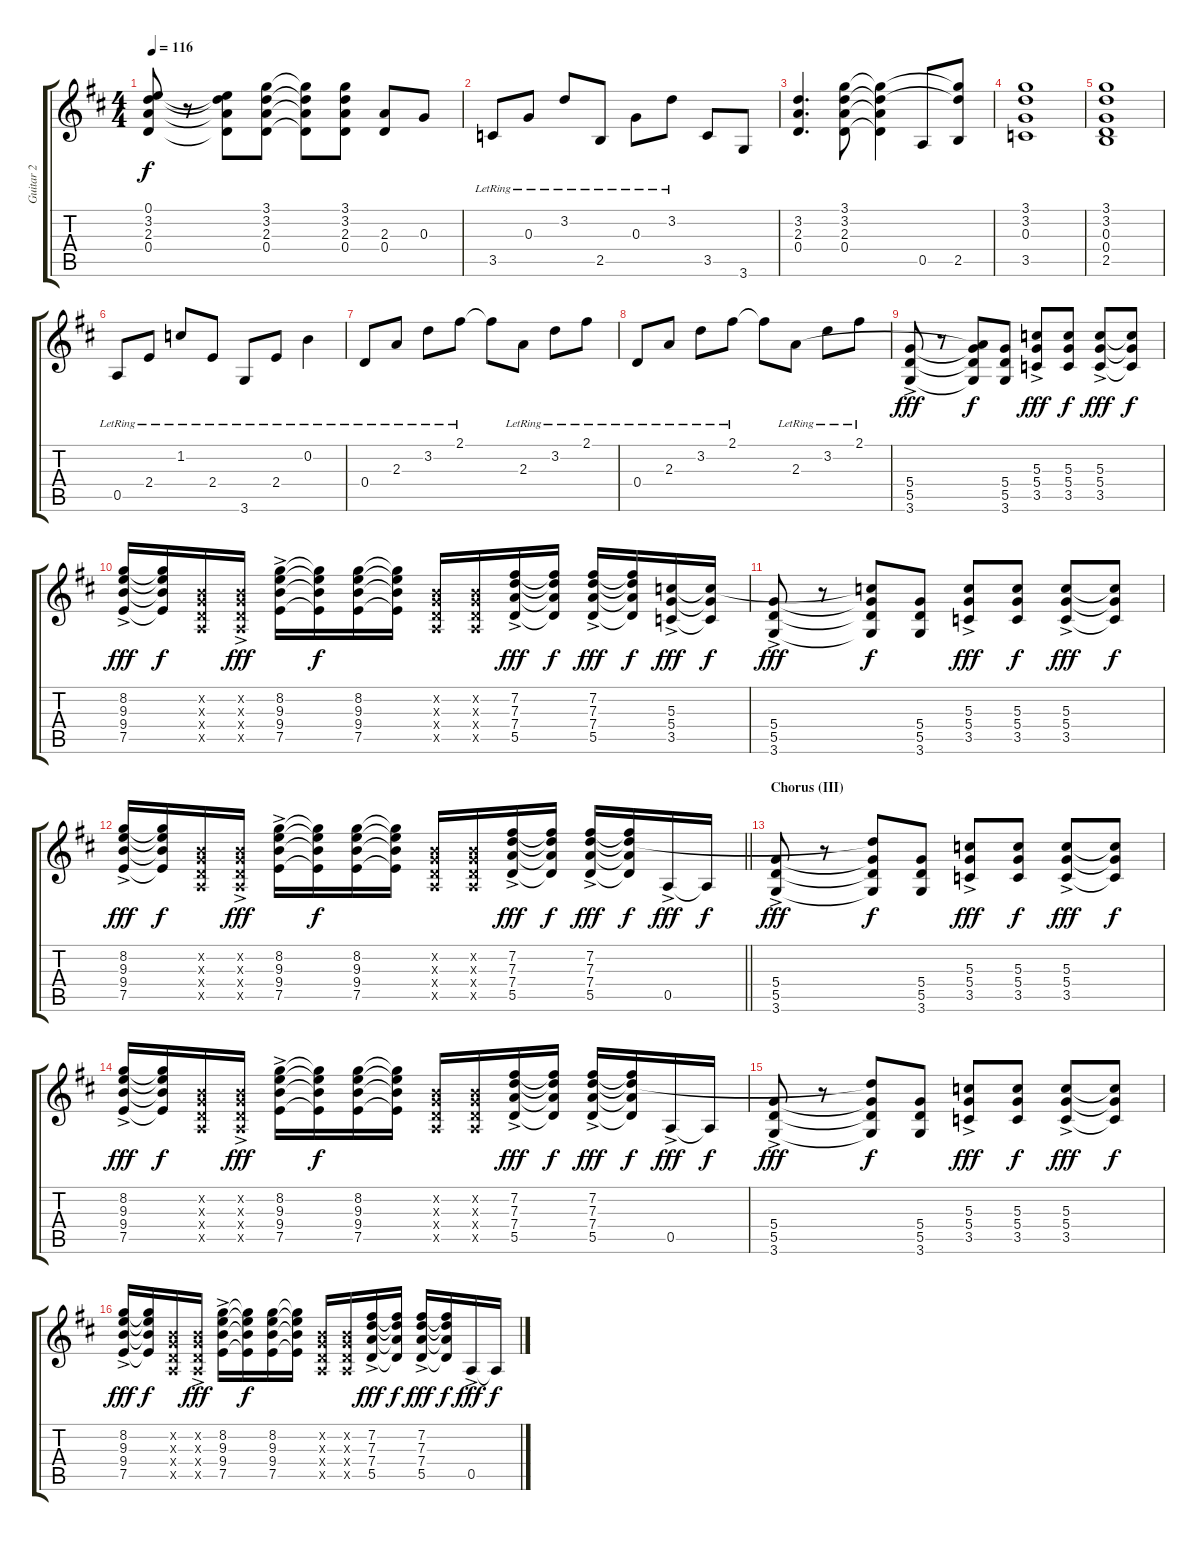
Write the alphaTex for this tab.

\track ("Guitar 2" "Guitar 2") {instrument overdrivenguitar}
\staff {score tabs}
\tuning (E4 B3 G3 D3 A2 E2) {hide}
\ts (4 4)
\tempo 116
\clef g2
\ks d
(0.1 3.2 2.3 0.4).8{dy f} r.8 (0.1{t} 3.2{t} 2.3{t} 0.4{t}).8 (3.1 3.2 2.3 0.4).8 (3.1{t} 3.2{t} 2.3{t} 0.4{t}).8 (3.1 3.2 2.3 0.4).8 (2.3 0.4).8 0.3.8 |
3.5{lr}.8 0.3{lr}.8 3.2{lr}.8 2.5{lr}.8 0.3{lr}.8 3.2{lr}.8 3.5.8 3.6.8 |
(3.2 2.3 0.4).4{d} (3.1 3.2 2.3 0.4).8 (3.1{t} 3.2{t} 2.3{t} 0.4{t}).4 0.5.8 (3.1{t} 3.2{t} 2.5).8 |
(3.1 3.2 0.3 3.5).1 |
(3.1 3.2 0.3 0.4 2.5).1 |
0.5{lr}.8 2.4{lr}.8 1.2{lr}.8 2.4{lr}.8 3.6{lr}.8 2.4{lr}.8 0.2{lr}.4 |
0.4{lr}.8 2.3{lr}.8 3.2{lr}.8 2.1{lr}.8 2.1{t}.8 2.3{lr}.8 3.2{lr}.8 2.1{lr}.8 |
0.4{lr}.8 2.3{lr}.8 3.2{lr}.8 2.1{lr}.8 2.1{t}.8 2.3{lr}.8 3.2{lr}.8 2.1{lr}.8 |
(5.4{ac} 5.5{ac} 3.6{ac}).8{dy fff} r.8 (2.3{t} 5.4{t} 5.5{t} 3.6{t}).8{dy f} (5.4 5.5 3.6).8 (5.3{ac} 5.4{ac} 3.5{ac}).8{dy fff} (5.3 5.4 3.5).8{dy f} (5.3{ac} 5.4{ac} 3.5{ac}).8{dy fff} (5.3{t} 5.4{t} 3.5{t}).8{dy f} |
(8.2{ac} 9.3{ac} 9.4{ac} 7.5{ac}).16{dy fff} (8.2{t} 9.3{t} 9.4{t} 7.5{t}).16{dy f} (0.2{x} 0.3{x} 0.4{x} 0.5{x}).16 (0.2{ac x} 0.3{ac x} 0.4{ac x} 0.5{ac x}).16{dy fff} (8.2{ac} 9.3{ac} 9.4{ac} 7.5{ac}).16 (8.2{t} 9.3{t} 9.4{t} 7.5{t}).16{dy f} (8.2 9.3 9.4 7.5).16 (8.2{t} 9.3{t} 9.4{t} 7.5{t}).16 (0.2{x} 0.3{x} 0.4{x} 0.5{x}).16 (0.2{x} 0.3{x} 0.4{x} 0.5{x}).16 (7.2{ac} 7.3{ac} 7.4{ac} 5.5{ac}).16{dy fff} (7.2{t} 7.3{t} 7.4{t} 5.5{t}).16{dy f} (7.2{ac} 7.3{ac} 7.4{ac} 5.5{ac}).16{dy fff} (7.2{t} 7.3{t} 7.4{t} 5.5{t}).16{dy f} (5.3{ac} 5.4{ac} 3.5{ac}).16{dy fff} (5.3{t} 5.4{t} 3.5{t}).16{dy f} |
(5.4{ac} 5.5{ac} 3.6{ac}).8{dy fff} r.8 (5.3{t} 5.4{t} 5.5{t} 3.6{t}).8{dy f} (5.4 5.5 3.6).8 (5.3{ac} 5.4{ac} 3.5{ac}).8{dy fff} (5.3 5.4 3.5).8{dy f} (5.3{ac} 5.4{ac} 3.5{ac}).8{dy fff} (5.3{t} 5.4{t} 3.5{t}).8{dy f} |
\barLineRight lightlight
(8.2{ac} 9.3{ac} 9.4{ac} 7.5{ac}).16{dy fff} (8.2{t} 9.3{t} 9.4{t} 7.5{t}).16{dy f} (0.2{x} 0.3{x} 0.4{x} 0.5{x}).16 (0.2{ac x} 0.3{ac x} 0.4{ac x} 0.5{ac x}).16{dy fff} (8.2{ac} 9.3{ac} 9.4{ac} 7.5{ac}).16 (8.2{t} 9.3{t} 9.4{t} 7.5{t}).16{dy f} (8.2 9.3 9.4 7.5).16 (8.2{t} 9.3{t} 9.4{t} 7.5{t}).16 (0.2{x} 0.3{x} 0.4{x} 0.5{x}).16 (0.2{x} 0.3{x} 0.4{x} 0.5{x}).16 (7.2{ac} 7.3{ac} 7.4{ac} 5.5{ac}).16{dy fff} (7.2{t} 7.3{t} 7.4{t} 5.5{t}).16{dy f} (7.2{ac} 7.3{ac} 7.4{ac} 5.5{ac}).16{dy fff} (7.2{t} 7.3{t} 7.4{t} 5.5{t}).16{dy f} 0.5{ac}.16{dy fff} 0.5{t}.16{dy f} |
\section ("" "Chorus (III)")
(5.4{ac} 5.5{ac} 3.6{ac}).8{dy fff} r.8 (7.3{t} 5.4{t} 5.5{t} 3.6{t}).8{dy f} (5.4 5.5 3.6).8 (5.3{ac} 5.4{ac} 3.5{ac}).8{dy fff} (5.3 5.4 3.5).8{dy f} (5.3{ac} 5.4{ac} 3.5{ac}).8{dy fff} (5.3{t} 5.4{t} 3.5{t}).8{dy f} |
(8.2{ac} 9.3{ac} 9.4{ac} 7.5{ac}).16{dy fff} (8.2{t} 9.3{t} 9.4{t} 7.5{t}).16{dy f} (0.2{x} 0.3{x} 0.4{x} 0.5{x}).16 (0.2{ac x} 0.3{ac x} 0.4{ac x} 0.5{ac x}).16{dy fff} (8.2{ac} 9.3{ac} 9.4{ac} 7.5{ac}).16 (8.2{t} 9.3{t} 9.4{t} 7.5{t}).16{dy f} (8.2 9.3 9.4 7.5).16 (8.2{t} 9.3{t} 9.4{t} 7.5{t}).16 (0.2{x} 0.3{x} 0.4{x} 0.5{x}).16 (0.2{x} 0.3{x} 0.4{x} 0.5{x}).16 (7.2{ac} 7.3{ac} 7.4{ac} 5.5{ac}).16{dy fff} (7.2{t} 7.3{t} 7.4{t} 5.5{t}).16{dy f} (7.2{ac} 7.3{ac} 7.4{ac} 5.5{ac}).16{dy fff} (7.2{t} 7.3{t} 7.4{t} 5.5{t}).16{dy f} 0.5{ac}.16{dy fff} 0.5{t}.16{dy f} |
(5.4{ac} 5.5{ac} 3.6{ac}).8{dy fff} r.8 (7.3{t} 5.4{t} 5.5{t} 3.6{t}).8{dy f} (5.4 5.5 3.6).8 (5.3{ac} 5.4{ac} 3.5{ac}).8{dy fff} (5.3 5.4 3.5).8{dy f} (5.3{ac} 5.4{ac} 3.5{ac}).8{dy fff} (5.3{t} 5.4{t} 3.5{t}).8{dy f} |
(8.2{ac} 9.3{ac} 9.4{ac} 7.5{ac}).16{dy fff} (8.2{t} 9.3{t} 9.4{t} 7.5{t}).16{dy f} (0.2{x} 0.3{x} 0.4{x} 0.5{x}).16 (0.2{ac x} 0.3{ac x} 0.4{ac x} 0.5{ac x}).16{dy fff} (8.2{ac} 9.3{ac} 9.4{ac} 7.5{ac}).16 (8.2{t} 9.3{t} 9.4{t} 7.5{t}).16{dy f} (8.2 9.3 9.4 7.5).16 (8.2{t} 9.3{t} 9.4{t} 7.5{t}).16 (0.2{x} 0.3{x} 0.4{x} 0.5{x}).16 (0.2{x} 0.3{x} 0.4{x} 0.5{x}).16 (7.2{ac} 7.3{ac} 7.4{ac} 5.5{ac}).16{dy fff} (7.2{t} 7.3{t} 7.4{t} 5.5{t}).16{dy f} (7.2{ac} 7.3{ac} 7.4{ac} 5.5{ac}).16{dy fff} (7.2{t} 7.3{t} 7.4{t} 5.5{t}).16{dy f} 0.5{ac}.16{dy fff} 0.5{t}.16{dy f}
